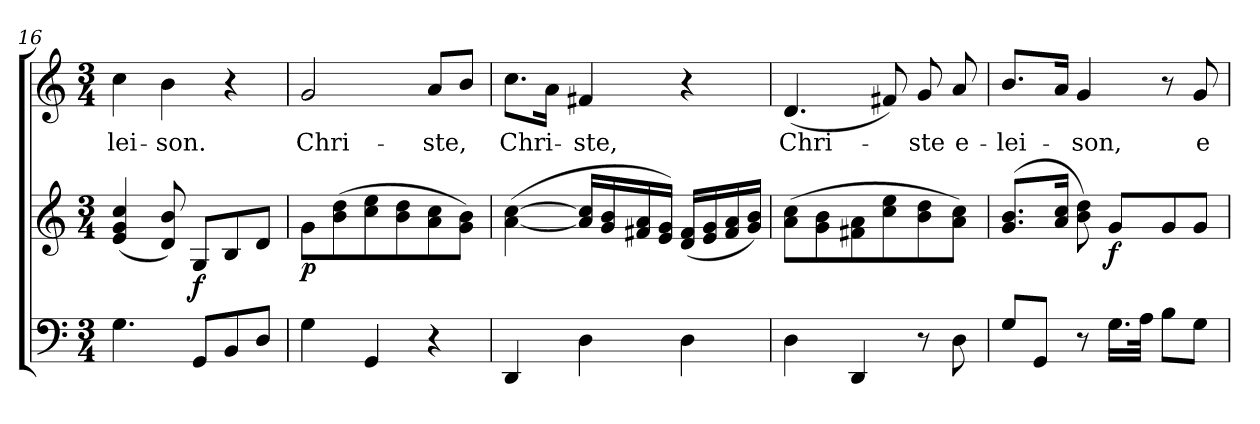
**kern	**kern	**dynam	**kern	**text
*part2	*part2	*part2	*part1	*part1
*staff3	*staff2	*staff2/3	*staff1	*staff1
*clefF4	*clefG2	*	*clefG2	*
*	*	*	*ITrd7c12	*
*k[]	*k[]	*	*k[]	*
*C:	*C:	*	*C:	*
*M3/4	*M3/4	*	*M3/4	*
=16	=16	=16	=16	=16
!	!	!	!	!LO:LY:b
4.G\	(4e/ 4g/ 4cc/	.	4c\	-lei-
!	!	!	!	!LO:LY:b
.	8d/ 8b/)	.	4B\	-son.
!	!	!LO:DY:b	!	!
8GG/L	8G/L	f	.	.
8BB/	8B/	.	4r	.
8D/J	8d/J	.	.	.
=17	=17	=17	=17	=17
!	!	!LO:DY:b	!	!LO:LY:b
4G\	8g\L	p	2G/	Chri-
.	(>8b\ 8dd\	.	.	.
4GG/	8cc\ 8ee\	.	.	.
.	8b\ 8dd\	.	.	.
!	!	!	!	!LO:LY:b
4r	8a\ 8cc\	.	8A/L	-ste,
.	8g\ 8b\J)	.	8B/J	.
=18	=18	=18	=18	=18
!	!	!	!	!LO:LY:b
4DD/	(>[4a\ [4cc\	.	8.c\L	Chri-
.	.	.	16A\Jk	.
!	!	!	!	!LO:LY:b
4D\	16a/] 16cc/]LL	.	4F#X/	-ste,
.	16g/ 16b/	.	.	.
.	16f#X/ 16a/	.	.	.
.	16e/ 16g/JJ)	.	.	.
4D\	(<16d/ 16f#/LL	.	4r	.
.	16e/ 16g/	.	.	.
.	16f#/ 16a/	.	.	.
.	16g/ 16b/JJ)	.	.	.
!!LO:PB:g=z
=19	=19	=19	=19	=19
!	!	!	!	!LO:LY:b
4D\	(>8a\ 8cc\L	.	(<4.D/	Chri-
.	8g\ 8b\	.	.	.
4DD/	8f#X\ 8a\	.	.	.
.	8cc\ 8ee\	.	8F#X/)	.
!	!	!	!	!LO:LY:b
8r	8b\ 8dd\	.	8G/	-ste
!	!	!	!	!LO:LY:b
8D\	8a\ 8cc\J)	.	8A/	e-
=20	=20	=20	=20	=20
!	!	!	!	!LO:LY:b
8G/L	(>8.g/ 8.b/L	.	8.B/L	-lei-
8GG/J	.	.	.	.
.	16a/ 16cc/Jk	.	16A/Jk	.
!	!	!	!	!LO:LY:b
8r	8b\ 8dd\)	.	4G/	-son,
!	!	!LO:DY:b	!	!
16.G\LL	8g/L	f	.	.
32A\JJk	.	.	.	.
8B\L	8g/	.	8r	.
!	!	!	!	!LO:LY:b
8G\J	8g/J	.	8G/	e-
=	=	=	=	=
*-	*-	*-	*-	*-
